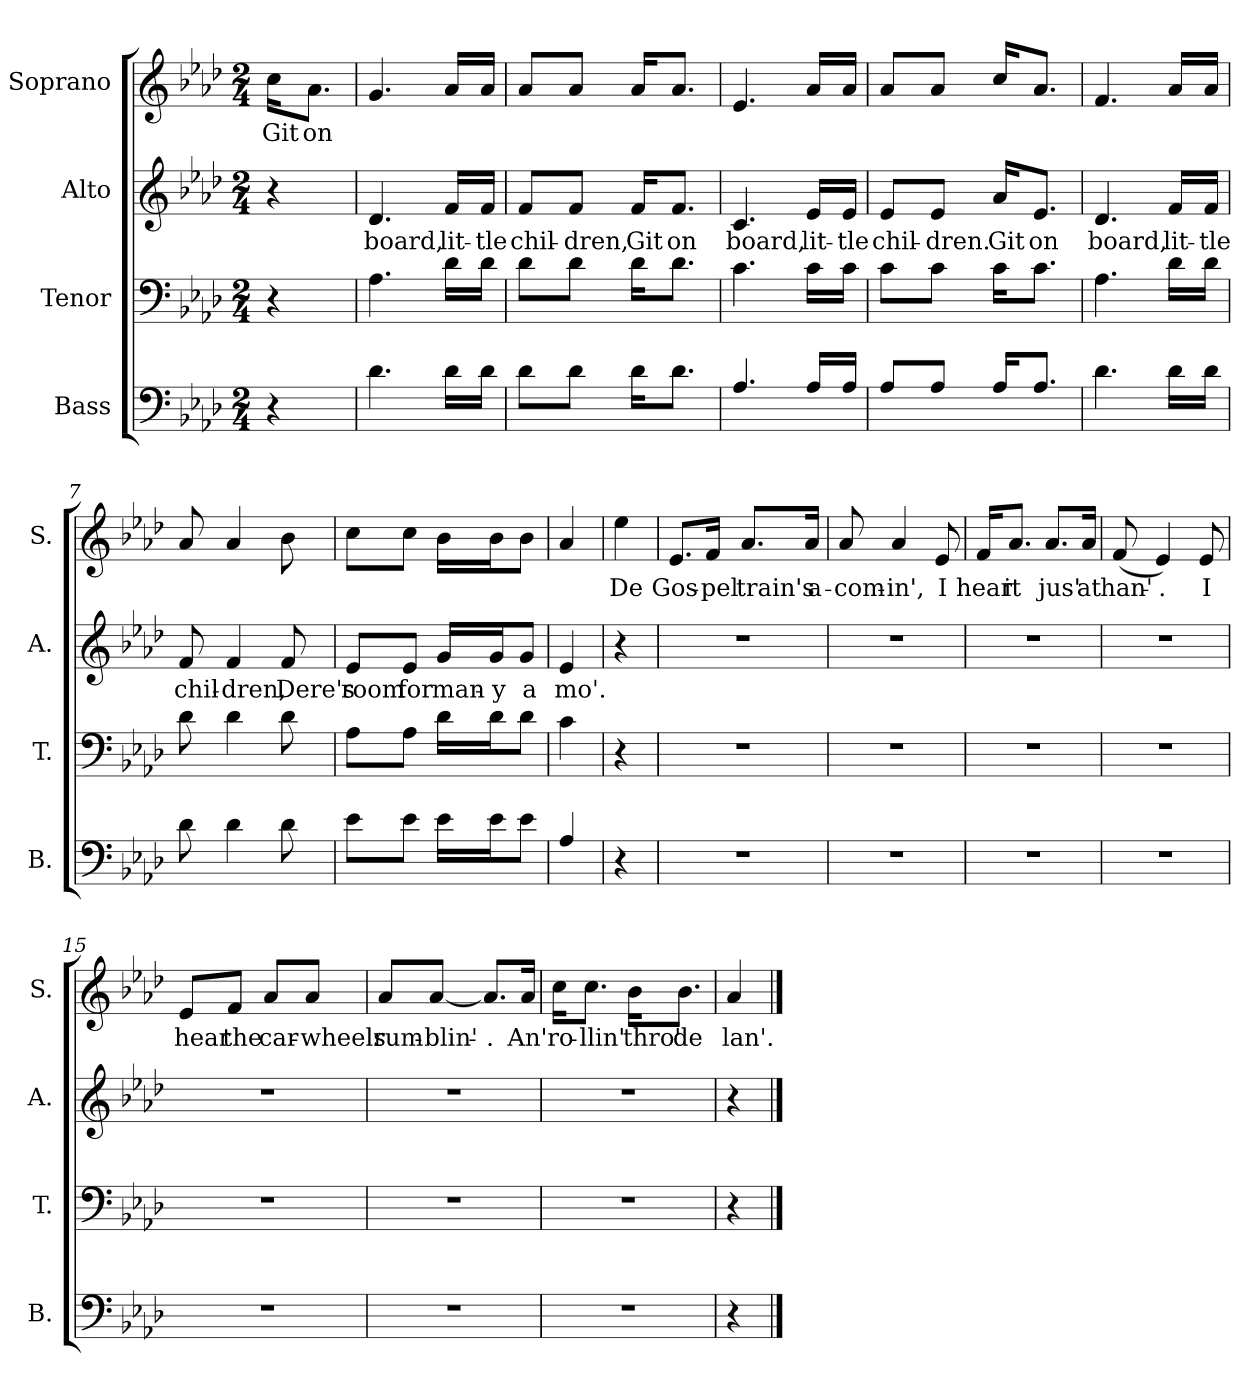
**kern	**kern	**kern	**text	**kern	**text
*part4	*part3	*part2	*part2	*part1	*part1
*staff4	*staff3	*staff2	*staff2	*staff1	*staff1
*I"Bass	*I"Tenor	*I"Alto	*	*I"Soprano	*
*I'B.	*I'T.	*I'A.	*	*I'S.	*
*clefF4	*clefF4	*clefG2	*	*clefG2	*
*ITrd7c12	*	*	*	*	*
*k[b-e-a-d-]	*k[b-e-a-d-]	*k[b-e-a-d-]	*	*k[b-e-a-d-]	*
*M2/4	*M2/4	*M2/4	*	*M2/4	*
*MM80	*MM80	*MM80	*	*MM80	*
=1	=1	=1	=1	=1	=1
!	!	!	!	!	!LO:LY:b
4r	4r	4r	.	16cc\KL	Git
!	!	!	!	!	!LO:LY:b
.	.	.	.	8.a-\J	on
=2	=2	=2	=2	=2	=2
!	!	!	!LO:LY:b	!	!
4.D-\	4.A-\	4.d-/	board,	4.g/	.
!	!	!	!LO:LY:b	!	!
16D-\LL	16d-\LL	16f/LL	lit-	16a-/LL	.
!	!	!	!LO:LY:b	!	!
16D-\JJ	16d-\JJ	16f/JJ	-tle	16a-/JJ	.
=3	=3	=3	=3	=3	=3
!	!	!	!LO:LY:b	!	!
8D-\L	8d-\L	8f/L	chil-	8a-/L	.
!	!	!	!LO:LY:b	!	!
8D-\J	8d-\J	8f/J	-dren,	8a-/J	.
!	!	!	!LO:LY:b	!	!
16D-\KL	16d-\KL	16f/KL	Git	16a-/KL	.
!	!	!	!LO:LY:b	!	!
8.D-\J	8.d-\J	8.f/J	on	8.a-/J	.
=4	=4	=4	=4	=4	=4
!	!	!	!LO:LY:b	!	!
4.AA-/	4.c\	4.c/	board,	4.e-/	.
!	!	!	!LO:LY:b	!	!
16AA-/LL	16c\LL	16e-/LL	lit-	16a-/LL	.
!	!	!	!LO:LY:b	!	!
16AA-/JJ	16c\JJ	16e-/JJ	-tle	16a-/JJ	.
=5	=5	=5	=5	=5	=5
!	!	!	!LO:LY:b	!	!
8AA-/L	8c\L	8e-/L	chil-	8a-/L	.
!	!	!	!LO:LY:b	!	!
8AA-/J	8c\J	8e-/J	-dren.	8a-/J	.
!	!	!	!LO:LY:b	!	!
16AA-/KL	16c\KL	16a-/KL	Git	16cc/KL	.
!	!	!	!LO:LY:b	!	!
8.AA-/J	8.c\J	8.e-/J	on	8.a-/J	.
!!LO:LB:g=z
=6	=6	=6	=6	=6	=6
!	!	!	!LO:LY:b	!	!
4.D-\	4.A-\	4.d-/	board,	4.f/	.
!	!	!	!LO:LY:b	!	!
16D-\LL	16d-\LL	16f/LL	lit-	16a-/LL	.
!	!	!	!LO:LY:b	!	!
16D-\JJ	16d-\JJ	16f/JJ	-tle	16a-/JJ	.
=7	=7	=7	=7	=7	=7
!	!	!	!LO:LY:b	!	!
8D-\	8d-\	8f/	chil-	8a-/	.
!	!	!	!LO:LY:b	!	!
4D-\	4d-\	4f/	-dren,	4a-/	.
!	!	!	!LO:LY:b	!	!
8D-\	8d-\	8f/	Dere's	8b-\	.
=8	=8	=8	=8	=8	=8
!	!	!	!LO:LY:b	!	!
8E-\L	8A-\L	8e-/L	room	8cc\L	.
!	!	!	!LO:LY:b	!	!
8E-\J	8A-\J	8e-/J	for	8cc\J	.
!	!	!	!LO:LY:b	!	!
16E-\LL	16d-\LL	16g/LL	man-	16b-\LL	.
!	!	!	!LO:LY:b	!	!
16E-\J	16d-\J	16g/J	-y	16b-\J	.
!	!	!	!LO:LY:b	!	!
8E-\J	8d-\J	8g/J	a	8b-\J	.
=9	=9	=9	=9	=9	=9
!	!	!	!LO:LY:b	!	!
4AA-/	4c\	4e-/	mo'.	4a-/	.
!!LO:LB:g=z
=10	=10	=10	=10	=10	=10
!	!	!	!	!	!LO:LY:b
4r	4r	4r	.	4ee-\	De
=11	=11	=11	=11	=11	=11
!	!	!	!	!	!LO:LY:b
2r	2r	2r	.	8.e-/L	Gos-
!	!	!	!	!	!LO:LY:b
.	.	.	.	16f/Jk	-pel
!	!	!	!	!	!LO:LY:b
.	.	.	.	8.a-/L	train's
!	!	!	!	!	!LO:LY:b
.	.	.	.	16a-/Jk	a-
=12	=12	=12	=12	=12	=12
!	!	!	!	!	!LO:LY:b
2r	2r	2r	.	8a-/	-com-
!	!	!	!	!	!LO:LY:b
.	.	.	.	4a-/	-in',
!	!	!	!	!	!LO:LY:b
.	.	.	.	8e-/	I
=13	=13	=13	=13	=13	=13
!	!	!	!	!	!LO:LY:b
2r	2r	2r	.	16f/KL	hear
!	!	!	!	!	!LO:LY:b
.	.	.	.	8.a-/J	it
!	!	!	!	!	!LO:LY:b
.	.	.	.	8.a-/L	jus'
!	!	!	!	!	!LO:LY:b
.	.	.	.	16a-/Jk	at
=14	=14	=14	=14	=14	=14
!	!	!	!	!	!LO:LY:b
2r	2r	2r	.	(8f/	han'-
!	!	!	!	!	!LO:LY:b
.	.	.	.	4e-/)	-.
!	!	!	!	!	!LO:LY:b
.	.	.	.	8e-/	I
!!LO:PB:g=z
=15	=15	=15	=15	=15	=15
!	!	!	!	!	!LO:LY:b
2r	2r	2r	.	8e-/L	hear
!	!	!	!	!	!LO:LY:b
.	.	.	.	8f/J	the
!	!	!	!	!	!LO:LY:b
.	.	.	.	8a-/L	car-
!	!	!	!	!	!LO:LY:b
.	.	.	.	8a-/J	-wheels
=16	=16	=16	=16	=16	=16
!	!	!	!	!	!LO:LY:b
2r	2r	2r	.	8a-/L	rum-
!	!	!	!	!	!LO:LY:b
.	.	.	.	[8a-/J	-blin'-
!	!	!	!	!	!LO:LY:b
.	.	.	.	8.a-/L]	-.
!	!	!	!	!	!LO:LY:b
.	.	.	.	16a-/Jk	An'
=17	=17	=17	=17	=17	=17
!	!	!	!	!	!LO:LY:b
2r	2r	2r	.	16cc\KL	ro-
!	!	!	!	!	!LO:LY:b
.	.	.	.	8.cc\J	-llin'
!	!	!	!	!	!LO:LY:b
.	.	.	.	16b-\KL	thro'
!	!	!	!	!	!LO:LY:b
.	.	.	.	8.b-\J	de
=18	=18	=18	=18	=18	=18
!	!	!	!	!	!LO:LY:b
4r	4r	4r	.	4a-/	lan'.
==	==	==	==	==	==
*-	*-	*-	*-	*-	*-
